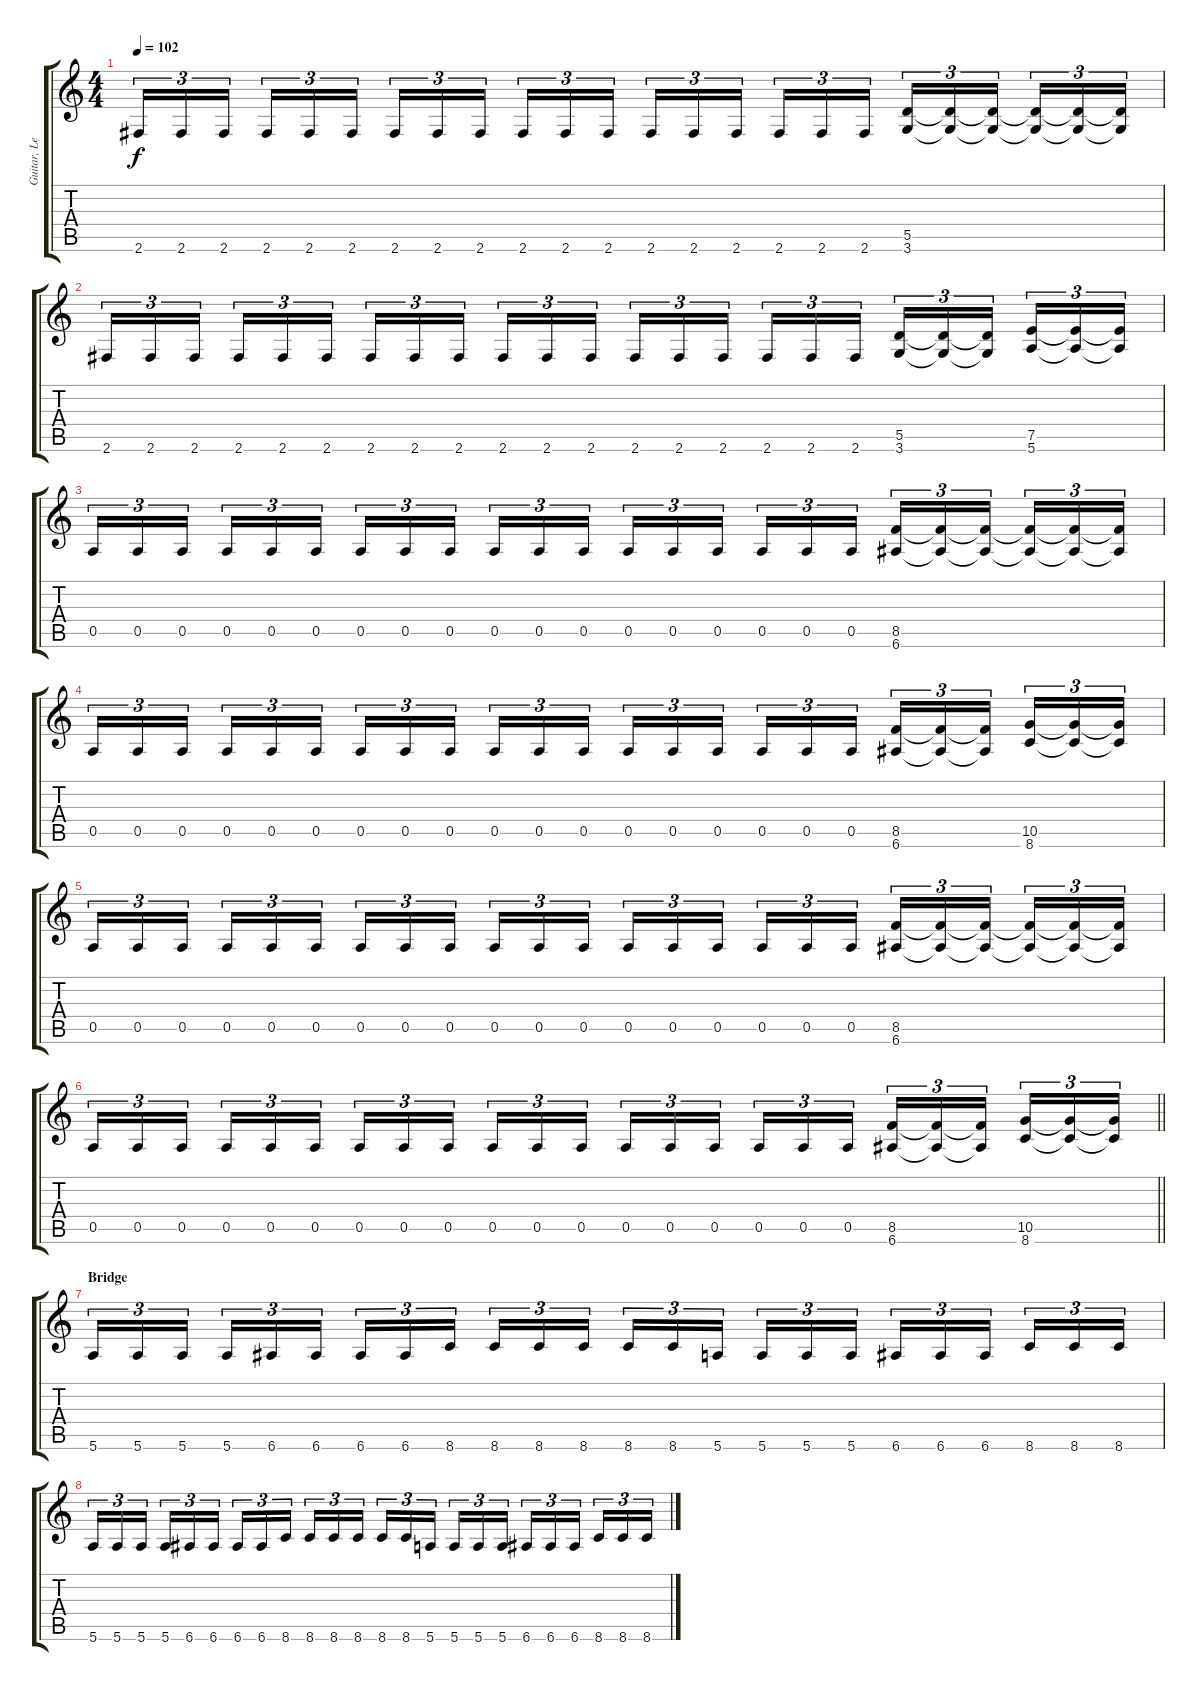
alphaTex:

\track ("Guitar, Lead" "Guitar, Le") {instrument overdrivenguitar}
\staff {score tabs}
\tuning (E4 B3 G3 D3 A2 E2) {hide}
\ts (4 4)
\tempo 102
\clef g2
\ks c
2.6.16{tu (3 2) dy f} 2.6.16{tu (3 2)} 2.6.16{tu (3 2) beam splitsecondary} 2.6.16{tu (3 2)} 2.6.16{tu (3 2)} 2.6.16{tu (3 2)} 2.6.16{tu (3 2)} 2.6.16{tu (3 2)} 2.6.16{tu (3 2) beam splitsecondary} 2.6.16{tu (3 2)} 2.6.16{tu (3 2)} 2.6.16{tu (3 2)} 2.6.16{tu (3 2)} 2.6.16{tu (3 2)} 2.6.16{tu (3 2) beam splitsecondary} 2.6.16{tu (3 2)} 2.6.16{tu (3 2)} 2.6.16{tu (3 2)} (5.5 3.6).16{tu (3 2)} (5.5{t} 3.6{t}).16{tu (3 2)} (5.5{t} 3.6{t}).16{tu (3 2) beam splitsecondary} (5.5{t} 3.6{t}).16{tu (3 2)} (5.5{t} 3.6{t}).16{tu (3 2)} (5.5{t} 3.6{t}).16{tu (3 2)} |
2.6.16{tu (3 2)} 2.6.16{tu (3 2)} 2.6.16{tu (3 2) beam splitsecondary} 2.6.16{tu (3 2)} 2.6.16{tu (3 2)} 2.6.16{tu (3 2)} 2.6.16{tu (3 2)} 2.6.16{tu (3 2)} 2.6.16{tu (3 2) beam splitsecondary} 2.6.16{tu (3 2)} 2.6.16{tu (3 2)} 2.6.16{tu (3 2)} 2.6.16{tu (3 2)} 2.6.16{tu (3 2)} 2.6.16{tu (3 2) beam splitsecondary} 2.6.16{tu (3 2)} 2.6.16{tu (3 2)} 2.6.16{tu (3 2)} (5.5 3.6).16{tu (3 2)} (5.5{t} 3.6{t}).16{tu (3 2)} (5.5{t} 3.6{t}).16{tu (3 2) beam splitsecondary} (7.5 5.6).16{tu (3 2)} (7.5{t} 5.6{t}).16{tu (3 2)} (7.5{t} 5.6{t}).16{tu (3 2)} |
0.5.16{tu (3 2)} 0.5.16{tu (3 2)} 0.5.16{tu (3 2) beam splitsecondary} 0.5.16{tu (3 2)} 0.5.16{tu (3 2)} 0.5.16{tu (3 2)} 0.5.16{tu (3 2)} 0.5.16{tu (3 2)} 0.5.16{tu (3 2) beam splitsecondary} 0.5.16{tu (3 2)} 0.5.16{tu (3 2)} 0.5.16{tu (3 2)} 0.5.16{tu (3 2)} 0.5.16{tu (3 2)} 0.5.16{tu (3 2) beam splitsecondary} 0.5.16{tu (3 2)} 0.5.16{tu (3 2)} 0.5.16{tu (3 2)} (8.5 6.6).16{tu (3 2)} (8.5{t} 6.6{t}).16{tu (3 2)} (8.5{t} 6.6{t}).16{tu (3 2) beam splitsecondary} (8.5{t} 6.6{t}).16{tu (3 2)} (8.5{t} 6.6{t}).16{tu (3 2)} (8.5{t} 6.6{t}).16{tu (3 2)} |
0.5.16{tu (3 2)} 0.5.16{tu (3 2)} 0.5.16{tu (3 2) beam splitsecondary} 0.5.16{tu (3 2)} 0.5.16{tu (3 2)} 0.5.16{tu (3 2)} 0.5.16{tu (3 2)} 0.5.16{tu (3 2)} 0.5.16{tu (3 2) beam splitsecondary} 0.5.16{tu (3 2)} 0.5.16{tu (3 2)} 0.5.16{tu (3 2)} 0.5.16{tu (3 2)} 0.5.16{tu (3 2)} 0.5.16{tu (3 2) beam splitsecondary} 0.5.16{tu (3 2)} 0.5.16{tu (3 2)} 0.5.16{tu (3 2)} (8.5 6.6).16{tu (3 2)} (8.5{t} 6.6{t}).16{tu (3 2)} (8.5{t} 6.6{t}).16{tu (3 2) beam splitsecondary} (10.5 8.6).16{tu (3 2)} (10.5{t} 8.6{t}).16{tu (3 2)} (10.5{t} 8.6{t}).16{tu (3 2)} |
0.5.16{tu (3 2)} 0.5.16{tu (3 2)} 0.5.16{tu (3 2) beam splitsecondary} 0.5.16{tu (3 2)} 0.5.16{tu (3 2)} 0.5.16{tu (3 2)} 0.5.16{tu (3 2)} 0.5.16{tu (3 2)} 0.5.16{tu (3 2) beam splitsecondary} 0.5.16{tu (3 2)} 0.5.16{tu (3 2)} 0.5.16{tu (3 2)} 0.5.16{tu (3 2)} 0.5.16{tu (3 2)} 0.5.16{tu (3 2) beam splitsecondary} 0.5.16{tu (3 2)} 0.5.16{tu (3 2)} 0.5.16{tu (3 2)} (8.5 6.6).16{tu (3 2)} (8.5{t} 6.6{t}).16{tu (3 2)} (8.5{t} 6.6{t}).16{tu (3 2) beam splitsecondary} (8.5{t} 6.6{t}).16{tu (3 2)} (8.5{t} 6.6{t}).16{tu (3 2)} (8.5{t} 6.6{t}).16{tu (3 2)} |
\barLineRight lightlight
0.5.16{tu (3 2)} 0.5.16{tu (3 2)} 0.5.16{tu (3 2) beam splitsecondary} 0.5.16{tu (3 2)} 0.5.16{tu (3 2)} 0.5.16{tu (3 2)} 0.5.16{tu (3 2)} 0.5.16{tu (3 2)} 0.5.16{tu (3 2) beam splitsecondary} 0.5.16{tu (3 2)} 0.5.16{tu (3 2)} 0.5.16{tu (3 2)} 0.5.16{tu (3 2)} 0.5.16{tu (3 2)} 0.5.16{tu (3 2) beam splitsecondary} 0.5.16{tu (3 2)} 0.5.16{tu (3 2)} 0.5.16{tu (3 2)} (8.5 6.6).16{tu (3 2)} (8.5{t} 6.6{t}).16{tu (3 2)} (8.5{t} 6.6{t}).16{tu (3 2) beam splitsecondary} (10.5 8.6).16{tu (3 2)} (10.5{t} 8.6{t}).16{tu (3 2)} (10.5{t} 8.6{t}).16{tu (3 2)} |
\section ("" "Bridge")
5.6.16{tu (3 2)} 5.6.16{tu (3 2)} 5.6.16{tu (3 2) beam splitsecondary} 5.6.16{tu (3 2)} 6.6.16{tu (3 2)} 6.6.16{tu (3 2)} 6.6.16{tu (3 2)} 6.6.16{tu (3 2)} 8.6.16{tu (3 2) beam splitsecondary} 8.6.16{tu (3 2)} 8.6.16{tu (3 2)} 8.6.16{tu (3 2)} 8.6.16{tu (3 2)} 8.6.16{tu (3 2)} 5.6.16{tu (3 2) beam splitsecondary} 5.6.16{tu (3 2)} 5.6.16{tu (3 2)} 5.6.16{tu (3 2)} 6.6.16{tu (3 2)} 6.6.16{tu (3 2)} 6.6.16{tu (3 2) beam splitsecondary} 8.6.16{tu (3 2)} 8.6.16{tu (3 2)} 8.6.16{tu (3 2)} |
5.6.16{tu (3 2)} 5.6.16{tu (3 2)} 5.6.16{tu (3 2) beam splitsecondary} 5.6.16{tu (3 2)} 6.6.16{tu (3 2)} 6.6.16{tu (3 2)} 6.6.16{tu (3 2)} 6.6.16{tu (3 2)} 8.6.16{tu (3 2) beam splitsecondary} 8.6.16{tu (3 2)} 8.6.16{tu (3 2)} 8.6.16{tu (3 2)} 8.6.16{tu (3 2)} 8.6.16{tu (3 2)} 5.6.16{tu (3 2) beam splitsecondary} 5.6.16{tu (3 2)} 5.6.16{tu (3 2)} 5.6.16{tu (3 2)} 6.6.16{tu (3 2)} 6.6.16{tu (3 2)} 6.6.16{tu (3 2) beam splitsecondary} 8.6.16{tu (3 2)} 8.6.16{tu (3 2)} 8.6.16{tu (3 2)}
